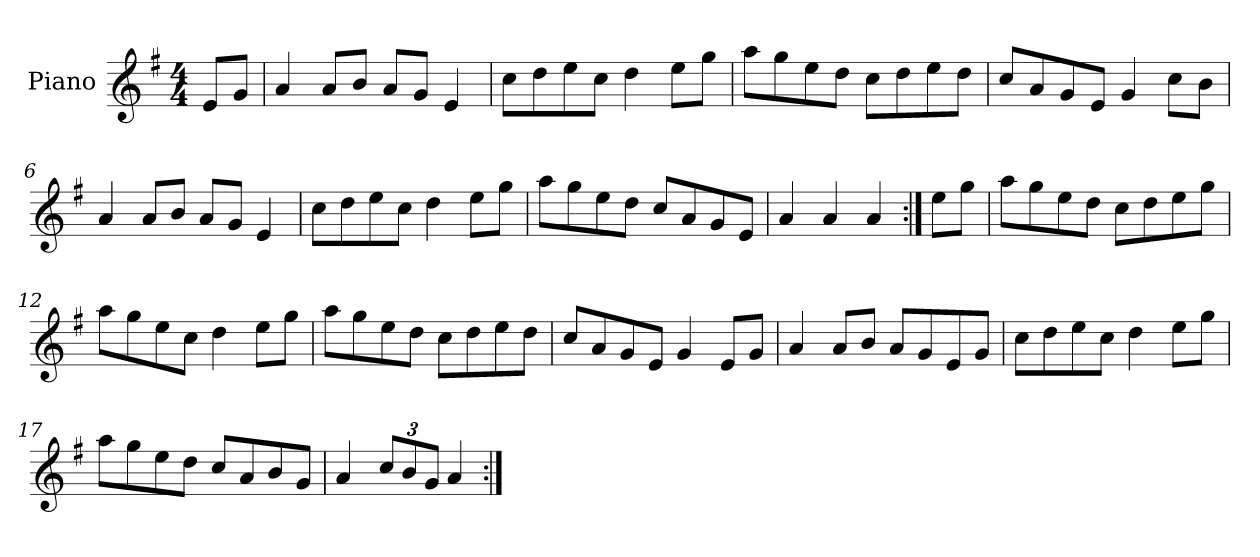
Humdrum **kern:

**kern
*part1
*staff1
*I"Piano
*I'Pno
*clefG2
*k[f#]
*A:dor
*M4/4
=1
8e/L
8g/J
=2
4a/
8a/L
8b/J
8a/L
8g/J
4e/
=3
8cc\L
8dd\
8ee\
8cc\J
4dd\
8ee\L
8gg\J
=4
8aa\L
8gg\
8ee\
8dd\J
8cc\L
8dd\
8ee\
8dd\J
=5
8cc/L
8a/
8g/
8e/J
4g/
8cc\L
8b\J
=6
4a/
8a/L
8b/J
8a/L
8g/J
4e/
=7
8cc\L
8dd\
8ee\
8cc\J
4dd\
8ee\L
8gg\J
=8
8aa\L
8gg\
8ee\
8dd\J
8cc/L
8a/
8g/
8e/J
=9
4a/
4a/
4a/
=10:|!
8ee\L
8gg\J
=11
8aa\L
8gg\
8ee\
8dd\J
8cc\L
8dd\
8ee\
8gg\J
=12
8aa\L
8gg\
8ee\
8cc\J
4dd\
8ee\L
8gg\J
=13
8aa\L
8gg\
8ee\
8dd\J
8cc\L
8dd\
8ee\
8dd\J
=14
8cc/L
8a/
8g/
8e/J
4g/
8e/L
8g/J
=15
4a/
8a/L
8b/J
8a/L
8g/
8e/
8g/J
=16
8cc\L
8dd\
8ee\
8cc\J
4dd\
8ee\L
8gg\J
=17
8aa\L
8gg\
8ee\
8dd\J
8cc/L
8a/
8b/
8g/J
=18
4a/
12cc/L
12b/
12g/J
4a/
=:|!
*-
